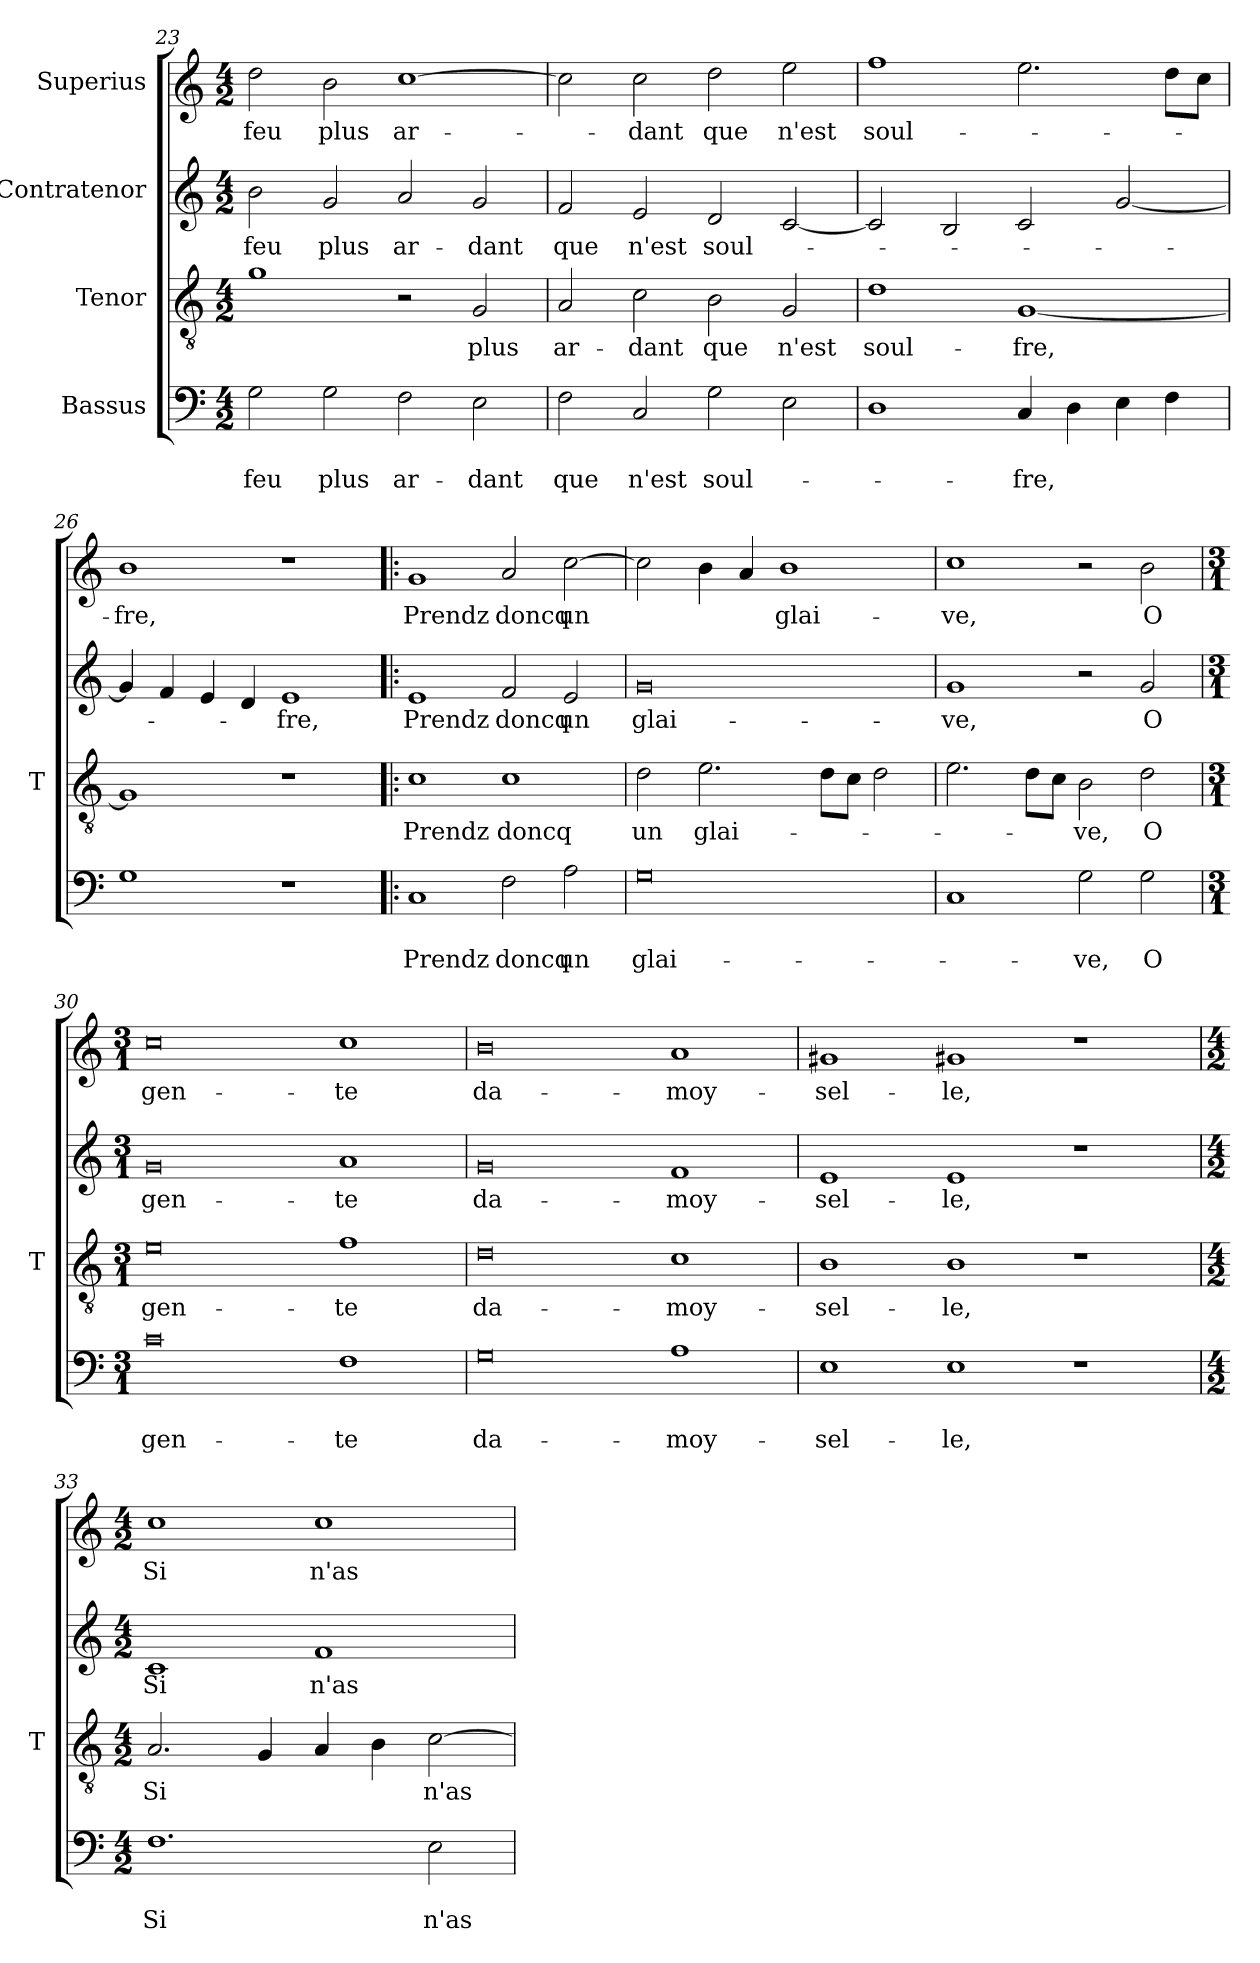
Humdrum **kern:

**kern	**text	**text	**kern	**text	**kern	**text	**kern	**text
*part4	*part4	*part4	*part3	*part3	*part2	*part2	*part1	*part1
*staff4	*staff4	*staff4	*staff3	*staff3	*staff2	*staff2	*staff1	*staff1
*I"Bassus	*	*	*I"Tenor	*	*I"Contratenor	*	*I"Superius	*
*	*	*	*I'T	*	*	*	*	*
*clefF4	*	*	*clefGv2	*	*clefG2	*	*clefG2	*
*k[]	*	*	*k[]	*	*k[]	*	*k[]	*
*M4/2	*	*	*M4/2	*	*M4/2	*	*M4/2	*
=23	=23	=23	=23	=23	=23	=23	=23	=23
2G	.	-feu	1g	.	2b	-feu	2dd	-feu
2G	.	-plus	.	.	2g	-plus	2b	-plus
2F	.	ar-	2r	.	2a	ar-	[1cc	ar-
2E	.	-dant	2G	-plus	2g	-dant	.	.
=24	=24	=24	=24	=24	=24	=24	=24	=24
2F	.	-que	2A	ar-	2f	-que	2cc]	.
2C	.	-n'est	2c	-dant	2e	-n'est	2cc	-dant
2G	.	soul-	2B	-que	2d	soul-	2dd	-que
2E	.	.	2G	-n'est	[2c	.	2ee	-n'est
=25	=25	=25	=25	=25	=25	=25	=25	=25
1D	.	.	1d	soul-	2c]	.	1ff	soul-
.	.	.	.	.	2B	.	.	.
4C	.	-fre,	[1G	-fre,	2c	.	2.ee	.
4D	.	.	.	.	.	.	.	.
4E	.	.	.	.	[2g	.	.	.
4F	.	.	.	.	.	.	8ddL	.
.	.	.	.	.	.	.	8ccJ	.
=26	=26	=26	=26	=26	=26	=26	=26	=26
1G	.	.	1G]	.	4g]	.	1b	-fre,
.	.	.	.	.	4f	.	.	.
.	.	.	.	.	4e	.	.	.
.	.	.	.	.	4d	.	.	.
1r	.	.	1r	.	1e	-fre,	1r	.
=27!|:	=27!|:	=27!|:	=27!|:	=27!|:	=27!|:	=27!|:	=27!|:	=27!|:
1C	.	-Prendz	1c	-Prendz	1e	-Prendz	1g	-Prendz
2F	.	-doncq	1c	-doncq	2f	-doncq	2a	-doncq
2A	.	-un	.	.	2e	-un	[2cc	-un
=28	=28	=28	=28	=28	=28	=28	=28	=28
0G	.	glai-	2d	-un	0g	glai-	2cc]	.
.	.	.	2.e	glai-	.	.	4b	.
.	.	.	.	.	.	.	4a	.
.	.	.	.	.	.	.	1b	glai-
.	.	.	8dL	.	.	.	.	.
.	.	.	8cJ	.	.	.	.	.
.	.	.	2d	.	.	.	.	.
=29	=29	=29	=29	=29	=29	=29	=29	=29
1C	.	.	2.e	.	1g	-ve,	1cc	-ve,
.	.	.	8dL	.	.	.	.	.
.	.	.	8cJ	.	.	.	.	.
2G	.	-ve,	2B	-ve,	2r	.	2r	.
2G	.	-O	2d	-O	2g	-O	2b	-O
=30	=30	=30	=30	=30	=30	=30	=30	=30
*M3/1	*	*	*M3/1	*	*M3/1	*	*M3/1	*
0c	.	gen-	0e	gen-	0g	gen-	0cc	gen-
1F	.	-te	1f	-te	1a	-te	1cc	-te
=31	=31	=31	=31	=31	=31	=31	=31	=31
0G	.	da-	0d	da-	0g	da-	0b	da-
1A	.	moy-	1c	moy-	1f	moy-	1a	moy-
=32	=32	=32	=32	=32	=32	=32	=32	=32
1E	.	sel-	1B	sel-	1e	sel-	1g#X	sel-
1E	.	-le,	1B	-le,	1e	-le,	1g#X	-le,
1r	.	.	1r	.	1r	.	1r	.
=33	=33	=33	=33	=33	=33	=33	=33	=33
*M4/2	*	*	*M4/2	*	*M4/2	*	*M4/2	*
1.F	.	-Si	2.A	-Si	1c	-Si	1cc	-Si
.	.	.	4G	.	.	.	.	.
.	.	.	4A	.	1f	-n'as	1cc	-n'as
.	.	.	4B	.	.	.	.	.
2E	.	-n'as	[2c	-n'as	.	.	.	.
=	=	=	=	=	=	=	=	=
*-	*-	*-	*-	*-	*-	*-	*-	*-
